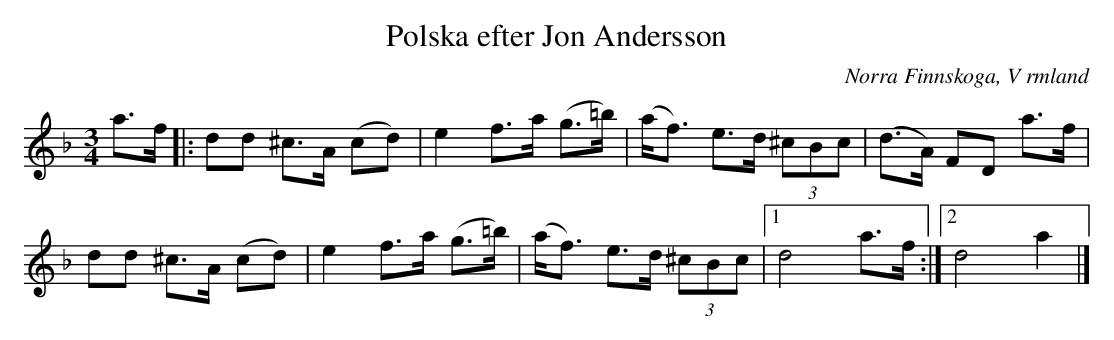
X:1
T:Polska efter Jon Andersson
O:Norra Finnskoga, V rmland
M:3/4
L:1/8
K:Dm
a3/2f/2|:dd ^c3/2A/2 (cd)|e2 f3/2a/2 (g3/2=b/2)| (a/2f3/2) e3/2d/2 (3^cBc|(d3/2A/2) FD a3/2f/2|
dd ^c3/2A/2 (cd)|e2 f3/2a/2 (g3/2=b/2)| (a/2f3/2) e3/2d/2 (3^cBc|1 d4  a3/2f/2:|2 d4  a2|]
